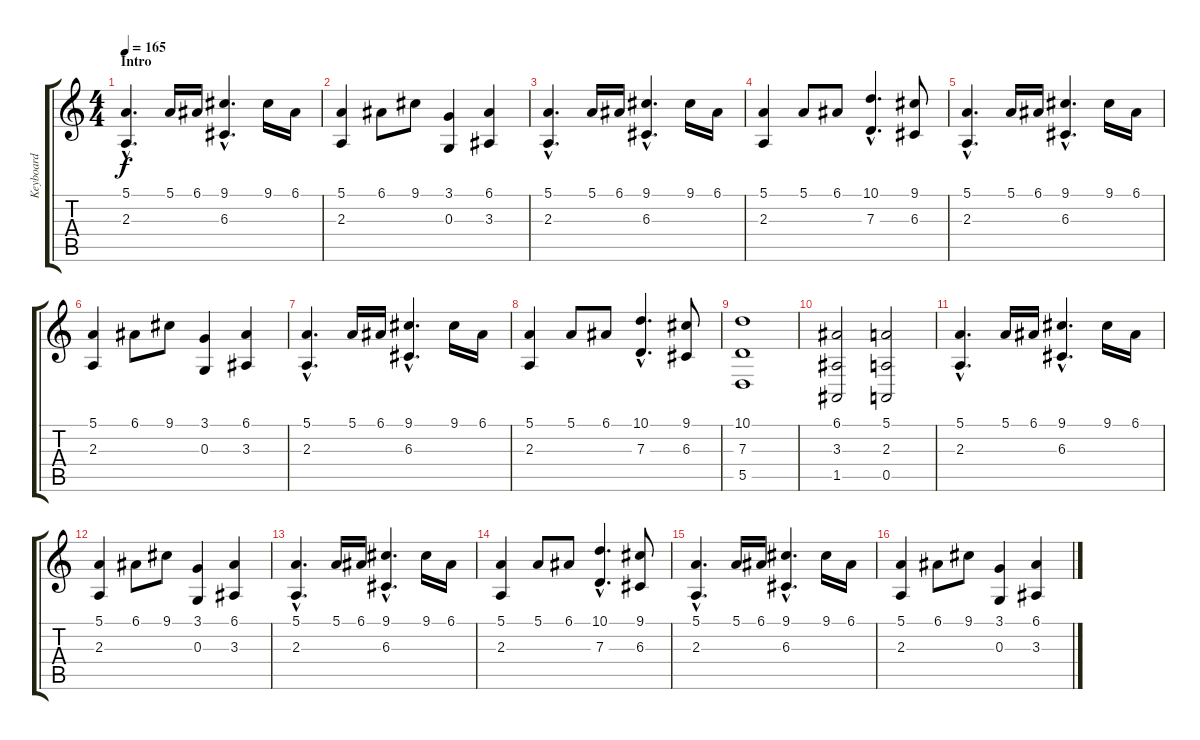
\track ("Keyboard" "Keyboard") {instrument stringensemble1}
\staff {score tabs}
\tuning (E4 B3 G3 D3 A2 E2) {hide}
\ts (4 4)
\section ("" "Intro")
\tempo 165
\clef g2
\ks c
(5.1{hac} 2.3{hac}).4{d dy f instrument stringensemble1} 5.1.16 6.1.16 (9.1{hac} 6.3{hac}).4{d} 9.1.16 6.1.16 |
(5.1 2.3).4 6.1.8 9.1.8 (3.1 0.3).4 (6.1 3.3).4 |
(5.1{hac} 2.3{hac}).4{d} 5.1.16 6.1.16 (9.1{hac} 6.3{hac}).4{d} 9.1.16 6.1.16 |
(5.1 2.3).4 5.1.8 6.1.8 (10.1{hac} 7.3{hac}).4{d} (9.1 6.3).8 |
(5.1{hac} 2.3{hac}).4{d} 5.1.16 6.1.16 (9.1{hac} 6.3{hac}).4{d} 9.1.16 6.1.16 |
(5.1 2.3).4 6.1.8 9.1.8 (3.1 0.3).4 (6.1 3.3).4 |
(5.1{hac} 2.3{hac}).4{d} 5.1.16 6.1.16 (9.1{hac} 6.3{hac}).4{d} 9.1.16 6.1.16 |
(5.1 2.3).4 5.1.8 6.1.8 (10.1{hac} 7.3{hac}).4{d} (9.1 6.3).8 |
(10.1 7.3 5.5).1 |
(6.1 3.3 1.5).2 (5.1 2.3 0.5).2 |
(5.1{hac} 2.3{hac}).4{d} 5.1.16 6.1.16 (9.1{hac} 6.3{hac}).4{d} 9.1.16 6.1.16 |
(5.1 2.3).4 6.1.8 9.1.8 (3.1 0.3).4 (6.1 3.3).4 |
(5.1{hac} 2.3{hac}).4{d} 5.1.16 6.1.16 (9.1{hac} 6.3{hac}).4{d} 9.1.16 6.1.16 |
(5.1 2.3).4 5.1.8 6.1.8 (10.1{hac} 7.3{hac}).4{d} (9.1 6.3).8 |
(5.1{hac} 2.3{hac}).4{d} 5.1.16 6.1.16 (9.1{hac} 6.3{hac}).4{d} 9.1.16 6.1.16 |
(5.1 2.3).4 6.1.8 9.1.8 (3.1 0.3).4 (6.1 3.3).4
